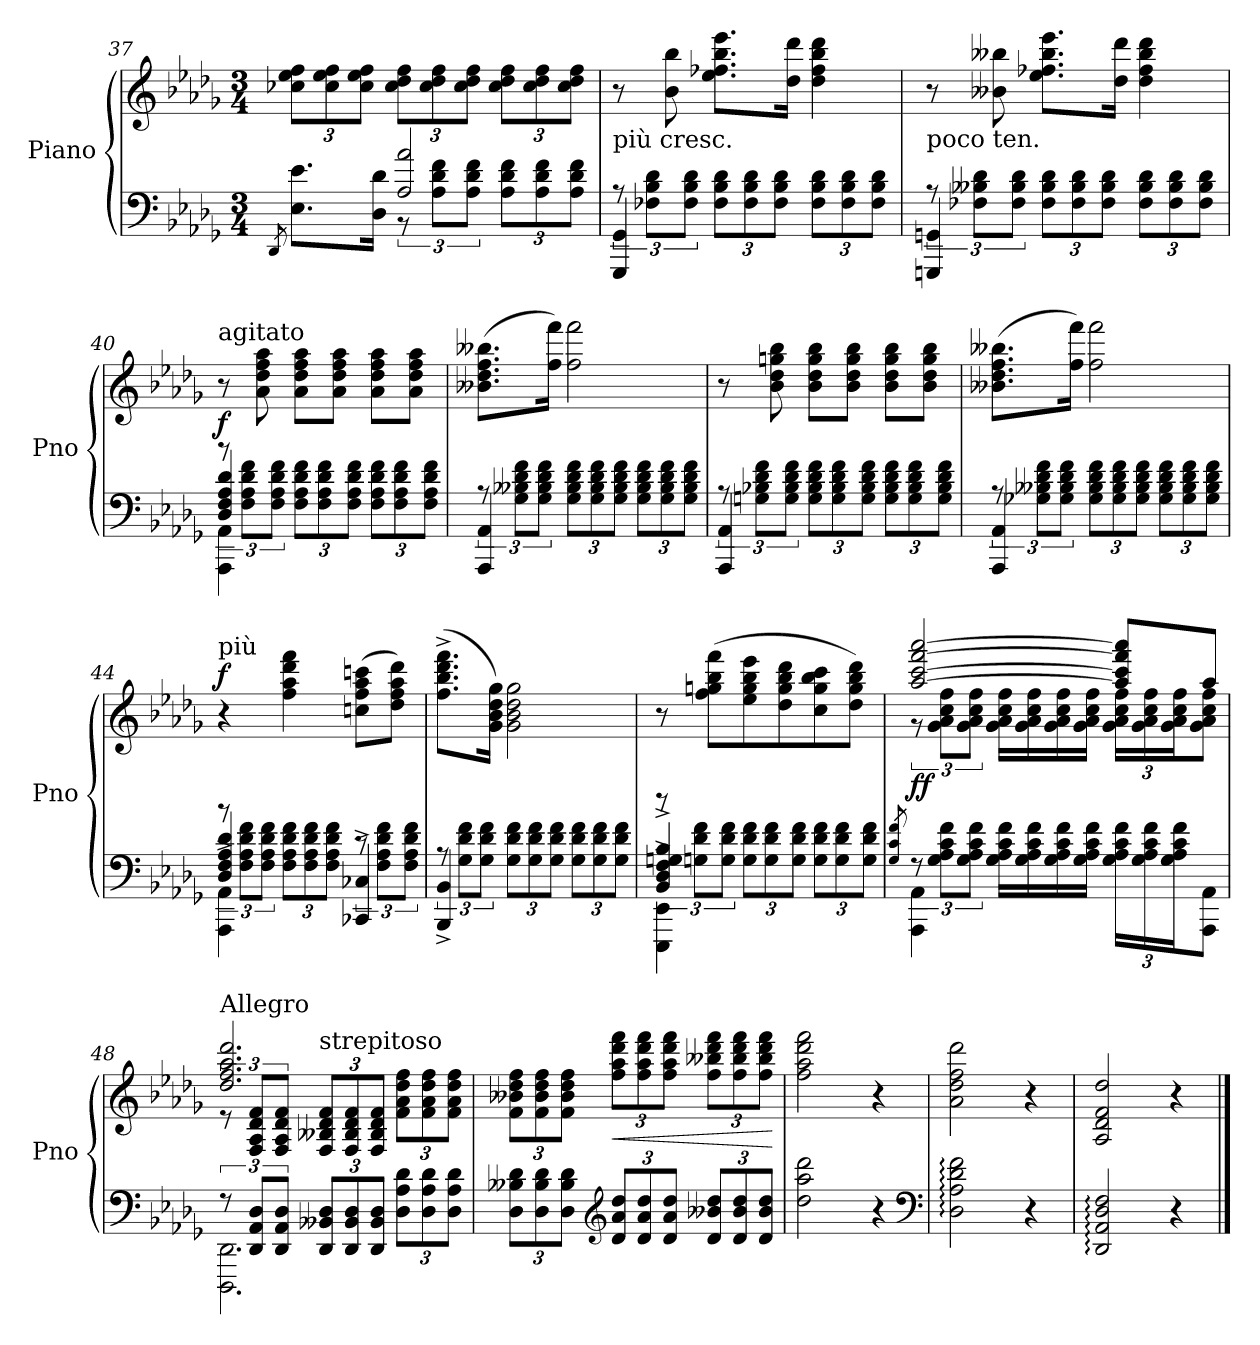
**kern	**kern	**dynam
*part1	*part1	*part1
*staff2	*staff1	*staff1/2
*I"Piano	*	*
*I'Pno	*	*
!!LO:LB:g=z
*clefF4	*clefG2	*
*k[b-e-a-d-g-]	*k[b-e-a-d-g-]	*
*D-:	*D-:	*
*M3/4	*M3/4	*
=37	=37	=37
8qDD-/	.	.
*^	*	*
8.E-\ 8.e-\L	4ryy	12cc-X\ 12ee-\ 12ff\L	.
.	.	12cc-\ 12ee-\ 12ff\	.
.	.	12cc-\ 12ee-\ 12ff\J	.
16D-\ 16d-\Jk	.	.	.
2A-/ 2a-/	12r	12cc-\ 12dd-\ 12ff\L	.
.	12A-\ 12d-\ 12f\L	12cc-\ 12dd-\ 12ff\	.
.	12A-\ 12d-\ 12f\J	12cc-\ 12dd-\ 12ff\J	.
.	12A-\ 12d-\ 12f\L	12cc-\ 12dd-\ 12ff\L	.
.	12A-\ 12d-\ 12f\	12cc-\ 12dd-\ 12ff\	.
.	12A-\ 12d-\ 12f\J	12cc-\ 12dd-\ 12ff\J	.
=38	=38	=38	=38
!	!	!LO:TX:b:t=più cresc.	!
12rA	4GGG-/ 4GG-/	8r	.
12F-X\ 12B-\ 12d-\L	.	.	.
.	.	8b-\ 8bb-\	.
12F-\ 12B-\ 12d-\J	.	.	.
12F-\ 12B-\ 12d-\L	2ryy	8.ee-\ 8.ff-X\ 8.bb-\ 8.eee-\L	.
12F-\ 12B-\ 12d-\	.	.	.
12F-\ 12B-\ 12d-\J	.	.	.
.	.	16dd-\ 16ddd-\Jk	.
12F-\ 12B-\ 12d-\L	.	4dd-\ 4ff-\ 4bb-\ 4ddd-\	.
12F-\ 12B-\ 12d-\	.	.	.
12F-\ 12B-\ 12d-\J	.	.	.
=39	=39	=39	=39
!	!	!LO:TX:b:t=poco ten.	!
12rA	4GGGn/ 4GGn/	8r	.
12F-X\ 12B--X\ 12d-\L	.	.	.
.	.	8b--X\ 8bb--X\	.
12F-\ 12B--\ 12d-\J	.	.	.
12F-\ 12B--\ 12d-\L	2ryy	8.ee-\ 8.ff-X\ 8.bb--\ 8.eee-\L	.
12F-\ 12B--\ 12d-\	.	.	.
12F-\ 12B--\ 12d-\J	.	.	.
.	.	16dd-\ 16ddd-\Jk	.
12F-\ 12B--\ 12d-\L	.	4dd-\ 4ff-\ 4bb--\ 4ddd-\	.
12F-\ 12B--\ 12d-\	.	.	.
12F-\ 12B--\ 12d-\J	.	.	.
!!LO:PB:g=z
=40	=40	=40	=40
*	*^	*	*
!	!	!	!LO:TX:a:t=agitato	!
!	!	!	!	!LO:DY:b
4D-/ 4F/ 4A-/ 4d-/	12rb	4AAA-\ 4AA-\	8r	f
.	12F\ 12A-\ 12d-\ 12f\L	.	.	.
.	.	.	8a-\ 8dd-\ 8ff\ 8aa-\	.
.	12F\ 12A-\ 12d-\ 12f\J	.	.	.
2ryy	12F\ 12A-\ 12d-\ 12f\L	2ryy	8a-\ 8dd-\ 8ff\ 8aa-\L	.
.	12F\ 12A-\ 12d-\ 12f\	.	.	.
.	.	.	8a-\ 8dd-\ 8ff\ 8aa-\J	.
.	12F\ 12A-\ 12d-\ 12f\J	.	.	.
.	12F\ 12A-\ 12d-\ 12f\L	.	8a-\ 8dd-\ 8ff\ 8aa-\L	.
.	12F\ 12A-\ 12d-\ 12f\	.	.	.
.	.	.	8a-\ 8dd-\ 8ff\ 8aa-\J	.
.	12F\ 12A-\ 12d-\ 12f\J	.	.	.
*	*v	*v	*	*
=41	=41	=41	=41
12rA	4AAA-/ 4AA-/	(8.b--X\ 8.dd-\ 8.ff\ 8.bb--X\L	.
12G-\ 12B--X\ 12d-\ 12f\L	.	.	.
12G-\ 12B--\ 12d-\ 12f\J	.	.	.
.	.	16ff\ 16fff\Jk)	.
12G-\ 12B--\ 12d-\ 12f\L	2ryy	2ff\ 2fff\	.
12G-\ 12B--\ 12d-\ 12f\	.	.	.
12G-\ 12B--\ 12d-\ 12f\J	.	.	.
12G-\ 12B--\ 12d-\ 12f\L	.	.	.
12G-\ 12B--\ 12d-\ 12f\	.	.	.
12G-\ 12B--\ 12d-\ 12f\J	.	.	.
=42	=42	=42	=42
12rA	4AAA-/ 4AA-/	8r	.
12Gn\ 12B-X\ 12d-\ 12f\L	.	.	.
.	.	8b-\ 8dd-\ 8ggn\ 8bb-\	.
12G\ 12B-\ 12d-\ 12f\J	.	.	.
12G\ 12B-\ 12d-\ 12f\L	2ryy	8b-\ 8dd-\ 8gg\ 8bb-\L	.
12G\ 12B-\ 12d-\ 12f\	.	.	.
.	.	8b-\ 8dd-\ 8gg\ 8bb-\J	.
12G\ 12B-\ 12d-\ 12f\J	.	.	.
12G\ 12B-\ 12d-\ 12f\L	.	8b-\ 8dd-\ 8gg\ 8bb-\L	.
12G\ 12B-\ 12d-\ 12f\	.	.	.
.	.	8b-\ 8dd-\ 8gg\ 8bb-\J	.
12G\ 12B-\ 12d-\ 12f\J	.	.	.
!!LO:LB:g=z
=43	=43	=43	=43
12rA	4AAA-/ 4AA-/	(8.b--X\ 8.dd-\ 8.ff\ 8.bb--X\L	.
12G-X\ 12B--X\ 12d-\ 12f\L	.	.	.
12G-\ 12B--\ 12d-\ 12f\J	.	.	.
.	.	16ff\ 16fff\Jk)	.
12G-\ 12B--\ 12d-\ 12f\L	2ryy	2ff\ 2fff\	.
12G-\ 12B--\ 12d-\ 12f\	.	.	.
12G-\ 12B--\ 12d-\ 12f\J	.	.	.
12G-\ 12B--\ 12d-\ 12f\L	.	.	.
12G-\ 12B--\ 12d-\ 12f\	.	.	.
12G-\ 12B--\ 12d-\ 12f\J	.	.	.
=44	=44	=44	=44
*	*^	*	*
!	!	!	!LO:TX:a:t=più	!
!	!	!	!	!LO:DY:a
4D-/ 4F/ 4A-/ 4d-/	12rb	4AAA-\^ 4AA-\^	4r	f
.	12F\ 12A-\ 12d-\ 12f\L	.	.	.
.	12F\ 12A-\ 12d-\ 12f\J	.	.	.
4ryy	12F\ 12A-\ 12d-\ 12f\L	2ryy	4ff\ 4aa-\ 4ddd-\ 4fff\	.
.	12F\ 12A-\ 12d-\ 12f\	.	.	.
.	12F\ 12A-\ 12d-\ 12f\J	.	.	.
4CC-X/^ 4C-X/^	12rc	.	(8ccni\ 8ff\ 8aa-\ 8cccni\L	.
.	12F\ 12A-\ 12d-\ 12f\L	.	.	.
.	.	.	8dd-\ 8ff\ 8aa-\ 8ddd-\J)	.
.	12F\ 12A-\ 12d-\ 12f\J	.	.	.
*	*v	*v	*	*
=45	=45	=45	=45
12rA	4BBB-/^ 4BB-/^	(8.ff\^ 8.bb-\^ 8.ddd-\^ 8.fff\^L	.
12G-\ 12d-\ 12f\L	.	.	.
12G-\ 12d-\ 12f\J	.	.	.
.	.	16g-\ 16b-\ 16dd-\ 16gg-\Jk)	.
12G-\ 12d-\ 12f\L	2ryy	2g-\ 2b-\ 2dd-\ 2gg-\	.
12G-\ 12d-\ 12f\	.	.	.
12G-\ 12d-\ 12f\J	.	.	.
12G-\ 12d-\ 12f\L	.	.	.
12G-\ 12d-\ 12f\	.	.	.
12G-\ 12d-\ 12f\J	.	.	.
!!LO:LB:g=z
=46	=46	=46	=46
*	*^	*	*
4BB-/^ 4D-/^ 4F/^ 4Gn/^ 4B-/^	12rdd	4EEE-\^ 4EE-\^	8r	.
.	12Gn\ 12d-\ 12f\L	.	.	.
.	.	.	(8ff\ 8ggn\ 8bb-\ 8fff\L	.
.	12G\ 12d-\ 12f\J	.	.	.
2ryy	12G\ 12d-\ 12f\L	2ryy	8ee-\ 8gg\ 8bb-\ 8eee-\	.
.	12G\ 12d-\ 12f\	.	.	.
.	.	.	8dd-\ 8gg\ 8bb-\ 8ddd-\	.
.	12G\ 12d-\ 12f\J	.	.	.
.	12G\ 12d-\ 12f\L	.	8cc\ 8gg\ 8bb-\ 8ccc\	.
.	12G\ 12d-\ 12f\	.	.	.
.	.	.	8dd-\ 8gg\ 8bb-\ 8ddd-\J)	.
.	12G\ 12d-\ 12f\J	.	.	.
*	*v	*v	*	*
=47	=47	=47	=47
.	8qG-/ 8qc/ 8qf/	.	.
*	*	*^	*
!	!	!	!	!LO:DY:b
12rF	4AAA-\ 4AA-\	[2aa-/ [2ccc/ [2fff/ [2aaa-/	12r	ff
12G-\ 12A-\ 12c\ 12f\L	.	.	12g-\ 12a-\ 12cc\ 12ff\L	.
12G-\ 12A-\ 12c\ 12f\J	.	.	12g-\ 12a-\ 12cc\ 12ff\J	.
16G-\ 16A-\ 16c\ 16f\LL	2ryy	.	16g-\ 16a-\ 16cc\ 16ff\LL	.
16G-\ 16A-\ 16c\ 16f\	.	.	16g-\ 16a-\ 16cc\ 16ff\	.
16G-\ 16A-\ 16c\ 16f\	.	.	16g-\ 16a-\ 16cc\ 16ff\	.
16G-\ 16A-\ 16c\ 16f\JJ	.	.	16g-\ 16a-\ 16cc\ 16ff\JJ	.
24G-\ 24A-\ 24c\ 24f\LL	.	8aa-/] 8ccc/] 8fff/] 8aaa-/]L	24g-\ 24a-\ 24cc\ 24ff\LL	.
24G-\ 24A-\ 24c\ 24f\	.	.	24g-\ 24a-\ 24cc\ 24ff\	.
24G-\ 24A-\ 24c\ 24f\J	.	.	24g-\ 24a-\ 24cc\ 24ff\J	.
8AAA-\ 8AA-\J	.	8aa-/J	8g-\ 8a-\ 8cc\ 8ff\J	.
!!LO:LB:g=z	!!
=48	=48	=48	=48	=48
!	!	!LO:TX:a:t=Allegro	!	!
12r	2.DDD-\ 2.DD-\	12re	2.dd-/ 2.ff/ 2.aa-/ 2.ddd-/	.
12DD-/ 12AA-/ 12D-/L	.	12F/ 12A-/ 12d-/ 12f/L	.	.
12DD-/ 12AA-/ 12D-/J	.	12F/ 12A-/ 12d-/ 12f/J	.	.
!	!	!LO:TX:a:t=strepitoso	!	!
12DD-/ 12BB--X/ 12D-/L	.	12F/ 12B--X/ 12d-/ 12f/L	.	.
12DD-/ 12BB--/ 12D-/	.	12F/ 12B--/ 12d-/ 12f/	.	.
12DD-/ 12BB--/ 12D-/J	.	12F/ 12B--/ 12d-/ 12f/J	.	.
12D-\ 12A-\ 12d-\L	.	12f\ 12a-\ 12dd-\ 12ff\L	.	.
12D-\ 12A-\ 12d-\	.	12f\ 12a-\ 12dd-\ 12ff\	.	.
12D-\ 12A-\ 12d-\J	.	12f\ 12a-\ 12dd-\ 12ff\J	.	.
*v	*v	*	*	*
*	*v	*v	*
=49	=49	=49
12D-\ 12B--X\ 12d-\L	12f\ 12b--X\ 12dd-\ 12ff\L	.
12D-\ 12B--\ 12d-\	12f\ 12b--\ 12dd-\ 12ff\	.
12D-\ 12B--\ 12d-\J	12f\ 12b--\ 12dd-\ 12ff\J	.
*clefG2	*	*
!	!	!LO:HP:b
12d-/ 12a-/ 12dd-/L	12ff\ 12aa-\ 12ddd-\ 12fff\L	<
12d-/ 12a-/ 12dd-/	12ff\ 12aa-\ 12ddd-\ 12fff\	.
12d-/ 12a-/ 12dd-/J	12ff\ 12aa-\ 12ddd-\ 12fff\J	.
12d-/ 12b--X/ 12dd-/L	12ff\ 12bb--X\ 12ddd-\ 12fff\L	.
12d-/ 12b--/ 12dd-/	12ff\ 12bb--\ 12ddd-\ 12fff\	.
12d-/ 12b--/ 12dd-/J	12ff\ 12bb--\ 12ddd-\ 12fff\J	.
.	.	[
=50	=50	=50
2dd-\ 2aa-\ 2ddd-\	2ff\ 2aa-\ 2ddd-\ 2fff\	.
4r	4r	.
*clefF4	*	*
=51	=51	=51
2D-\: 2A-\: 2d-\: 2f\:	2a-\ 2dd-\ 2ff\ 2ddd-\	.
4r	4r	.
=52	=52	=52
2DD-/: 2AA-/: 2D-/: 2F/:	2A-/ 2d-/ 2f/ 2dd-/	.
4r	4r	.
==	==	==
*-	*-	*-
